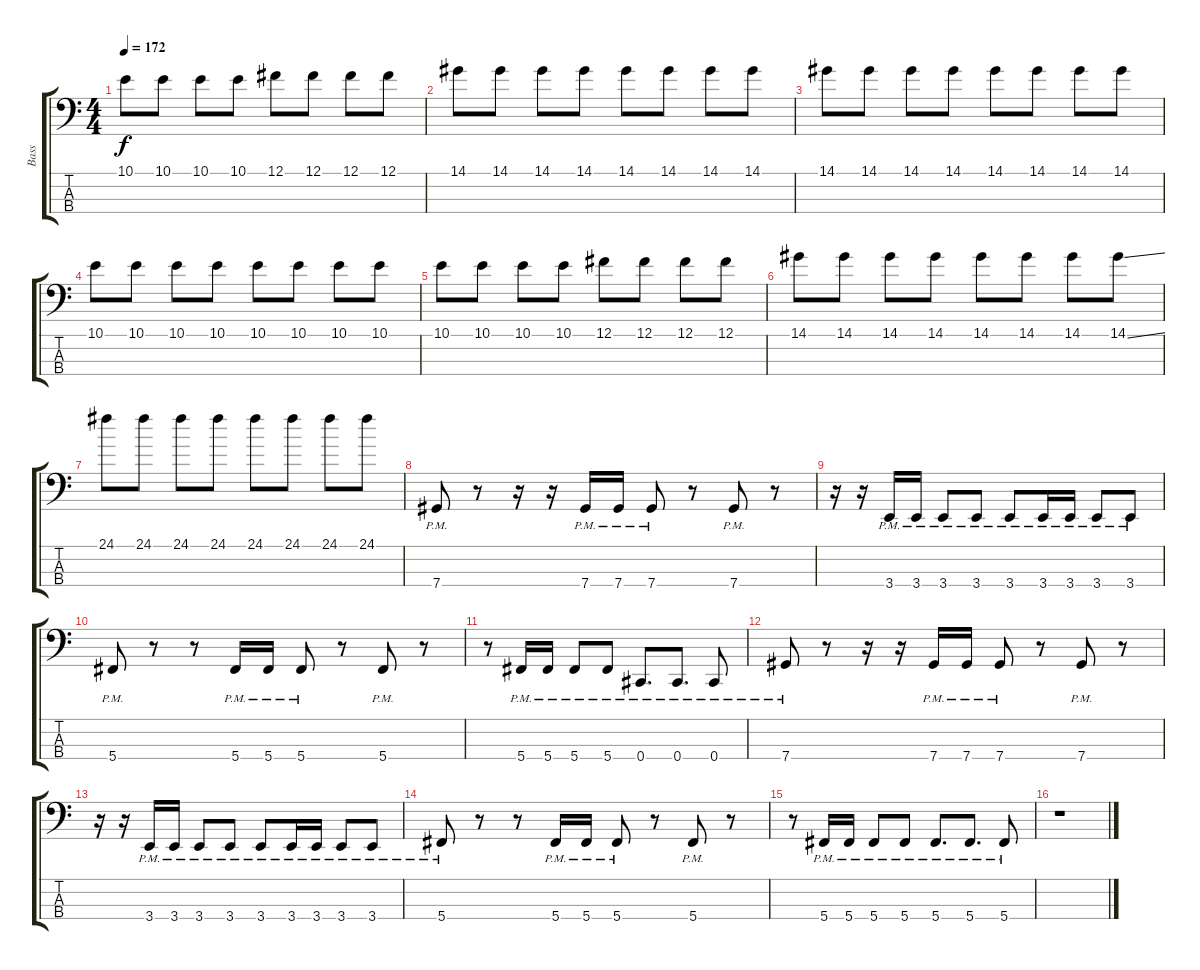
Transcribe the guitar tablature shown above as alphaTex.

\track ("Bass" "Bass") {instrument electricbassfinger}
\staff {score tabs}
\tuning (Gb2 Db2 Ab1 Db1) {hide}
\ts (4 4)
\tempo 172
\clef f4
\ks c
10.1.8{dy f} 10.1.8 10.1.8 10.1.8 12.1.8 12.1.8 12.1.8 12.1.8 |
14.1.8 14.1.8 14.1.8 14.1.8 14.1.8 14.1.8 14.1.8 14.1.8 |
14.1.8 14.1.8 14.1.8 14.1.8 14.1.8 14.1.8 14.1.8 14.1.8 |
10.1.8 10.1.8 10.1.8 10.1.8 10.1.8 10.1.8 10.1.8 10.1.8 |
10.1.8 10.1.8 10.1.8 10.1.8 12.1.8 12.1.8 12.1.8 12.1.8 |
14.1.8 14.1.8 14.1.8 14.1.8 14.1.8 14.1.8 14.1.8 14.1{ss}.8 |
24.1.8 24.1.8 24.1.8 24.1.8 24.1.8 24.1.8 24.1.8 24.1.8 |
7.4{pm}.8 r.8 r.16 r.16 7.4{pm}.16 7.4{pm}.16 7.4{pm}.8 r.8 7.4{pm}.8 r.8 |
r.16 r.16 3.4{pm}.16 3.4{pm}.16 3.4{pm}.8 3.4{pm}.8 3.4{pm}.8 3.4{pm}.16 3.4{pm}.16 3.4{pm}.8 3.4{pm}.8 |
5.4{pm}.8 r.8 r.8 5.4{pm}.16 5.4{pm}.16 5.4{pm}.8 r.8 5.4{pm}.8 r.8 |
r.8 5.4{pm}.16 5.4{pm}.16 5.4{pm}.8 5.4{pm}.8 0.4{pm}.8{d} 0.4{pm}.8{d} 0.4{pm}.8 |
7.4{pm}.8 r.8 r.16 r.16 7.4{pm}.16 7.4{pm}.16 7.4{pm}.8 r.8 7.4{pm}.8 r.8 |
r.16 r.16 3.4{pm}.16 3.4{pm}.16 3.4{pm}.8 3.4{pm}.8 3.4{pm}.8 3.4{pm}.16 3.4{pm}.16 3.4{pm}.8 3.4{pm}.8 |
5.4{pm}.8 r.8 r.8 5.4{pm}.16 5.4{pm}.16 5.4{pm}.8 r.8 5.4{pm}.8 r.8 |
r.8 5.4{pm}.16 5.4{pm}.16 5.4{pm}.8 5.4{pm}.8 5.4{pm}.8{d} 5.4{pm}.8{d} 5.4{pm}.8 |
r.1
